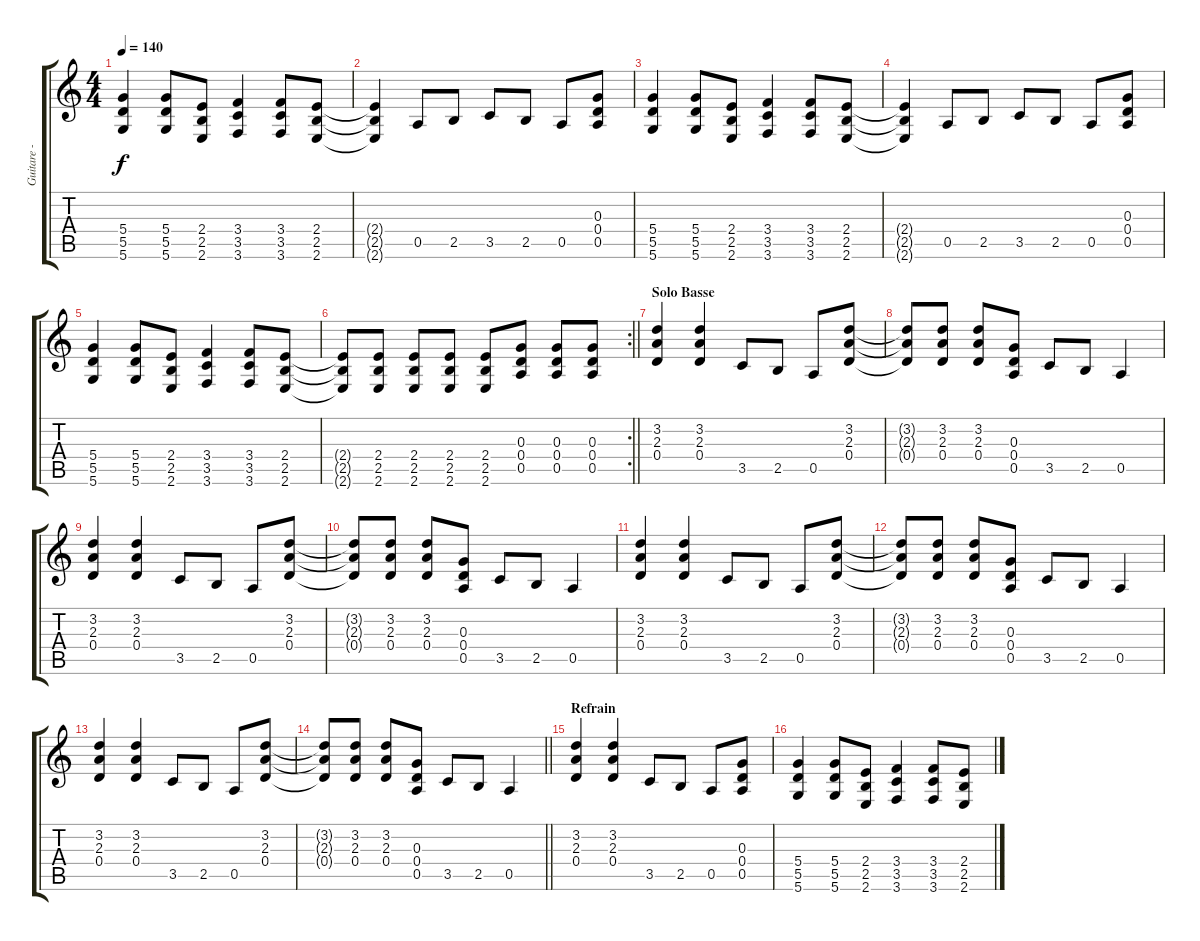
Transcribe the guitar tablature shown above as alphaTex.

\track ("Guitare - Kurt Cobain DropD" "Guitare - ") {instrument distortionguitar}
\staff {score tabs}
\tuning (E4 B3 G3 D3 A2 D2) {hide}
\ts (4 4)
\tempo 140
\clef g2
\ks c
(5.4 5.5 5.6).4{dy f} (5.4 5.5 5.6).8 (2.4 2.5 2.6).8 (3.4 3.5 3.6).4 (3.4 3.5 3.6).8 (2.4 2.5 2.6).8 |
(2.4{t} 2.5{t} 2.6{t}).4 0.5.8 2.5.8 3.5.8 2.5.8 0.5.8 (0.3 0.4 0.5).8 |
(5.4 5.5 5.6).4 (5.4 5.5 5.6).8 (2.4 2.5 2.6).8 (3.4 3.5 3.6).4 (3.4 3.5 3.6).8 (2.4 2.5 2.6).8 |
(2.4{t} 2.5{t} 2.6{t}).4 0.5.8 2.5.8 3.5.8 2.5.8 0.5.8 (0.3 0.4 0.5).8 |
(5.4 5.5 5.6).4 (5.4 5.5 5.6).8 (2.4 2.5 2.6).8 (3.4 3.5 3.6).4 (3.4 3.5 3.6).8 (2.4 2.5 2.6).8 |
\rc 2
\barLineRight lightlight
(2.4{t} 2.5{t} 2.6{t}).8 (2.4 2.5 2.6).8 (2.4 2.5 2.6).8 (2.4 2.5 2.6).8 (2.4 2.5 2.6).8 (0.3 0.4 0.5).8 (0.3 0.4 0.5).8 (0.3 0.4 0.5).8 |
\section ("" "Solo Basse")
(3.2 2.3 0.4).4 (3.2 2.3 0.4).4 3.5.8 2.5.8 0.5.8 (3.2 2.3 0.4).8 |
(3.2{t} 2.3{t} 0.4{t}).8 (3.2 2.3 0.4).8 (3.2 2.3 0.4).8 (0.3 0.4 0.5).8 3.5.8 2.5.8 0.5.4 |
(3.2 2.3 0.4).4 (3.2 2.3 0.4).4 3.5.8 2.5.8 0.5.8 (3.2 2.3 0.4).8 |
(3.2{t} 2.3{t} 0.4{t}).8 (3.2 2.3 0.4).8 (3.2 2.3 0.4).8 (0.3 0.4 0.5).8 3.5.8 2.5.8 0.5.4 |
(3.2 2.3 0.4).4 (3.2 2.3 0.4).4 3.5.8 2.5.8 0.5.8 (3.2 2.3 0.4).8 |
(3.2{t} 2.3{t} 0.4{t}).8 (3.2 2.3 0.4).8 (3.2 2.3 0.4).8 (0.3 0.4 0.5).8 3.5.8 2.5.8 0.5.4 |
(3.2 2.3 0.4).4 (3.2 2.3 0.4).4 3.5.8 2.5.8 0.5.8 (3.2 2.3 0.4).8 |
\barLineRight lightlight
(3.2{t} 2.3{t} 0.4{t}).8 (3.2 2.3 0.4).8 (3.2 2.3 0.4).8 (0.3 0.4 0.5).8 3.5.8 2.5.8 0.5.4 |
\section ("" "Refrain")
(3.2 2.3 0.4).4 (3.2 2.3 0.4).4 3.5.8 2.5.8 0.5.8 (0.3 0.4 0.5).8 |
(5.4 5.5 5.6).4 (5.4 5.5 5.6).8 (2.4 2.5 2.6).8 (3.4 3.5 3.6).4 (3.4 3.5 3.6).8 (2.4 2.5 2.6).8
